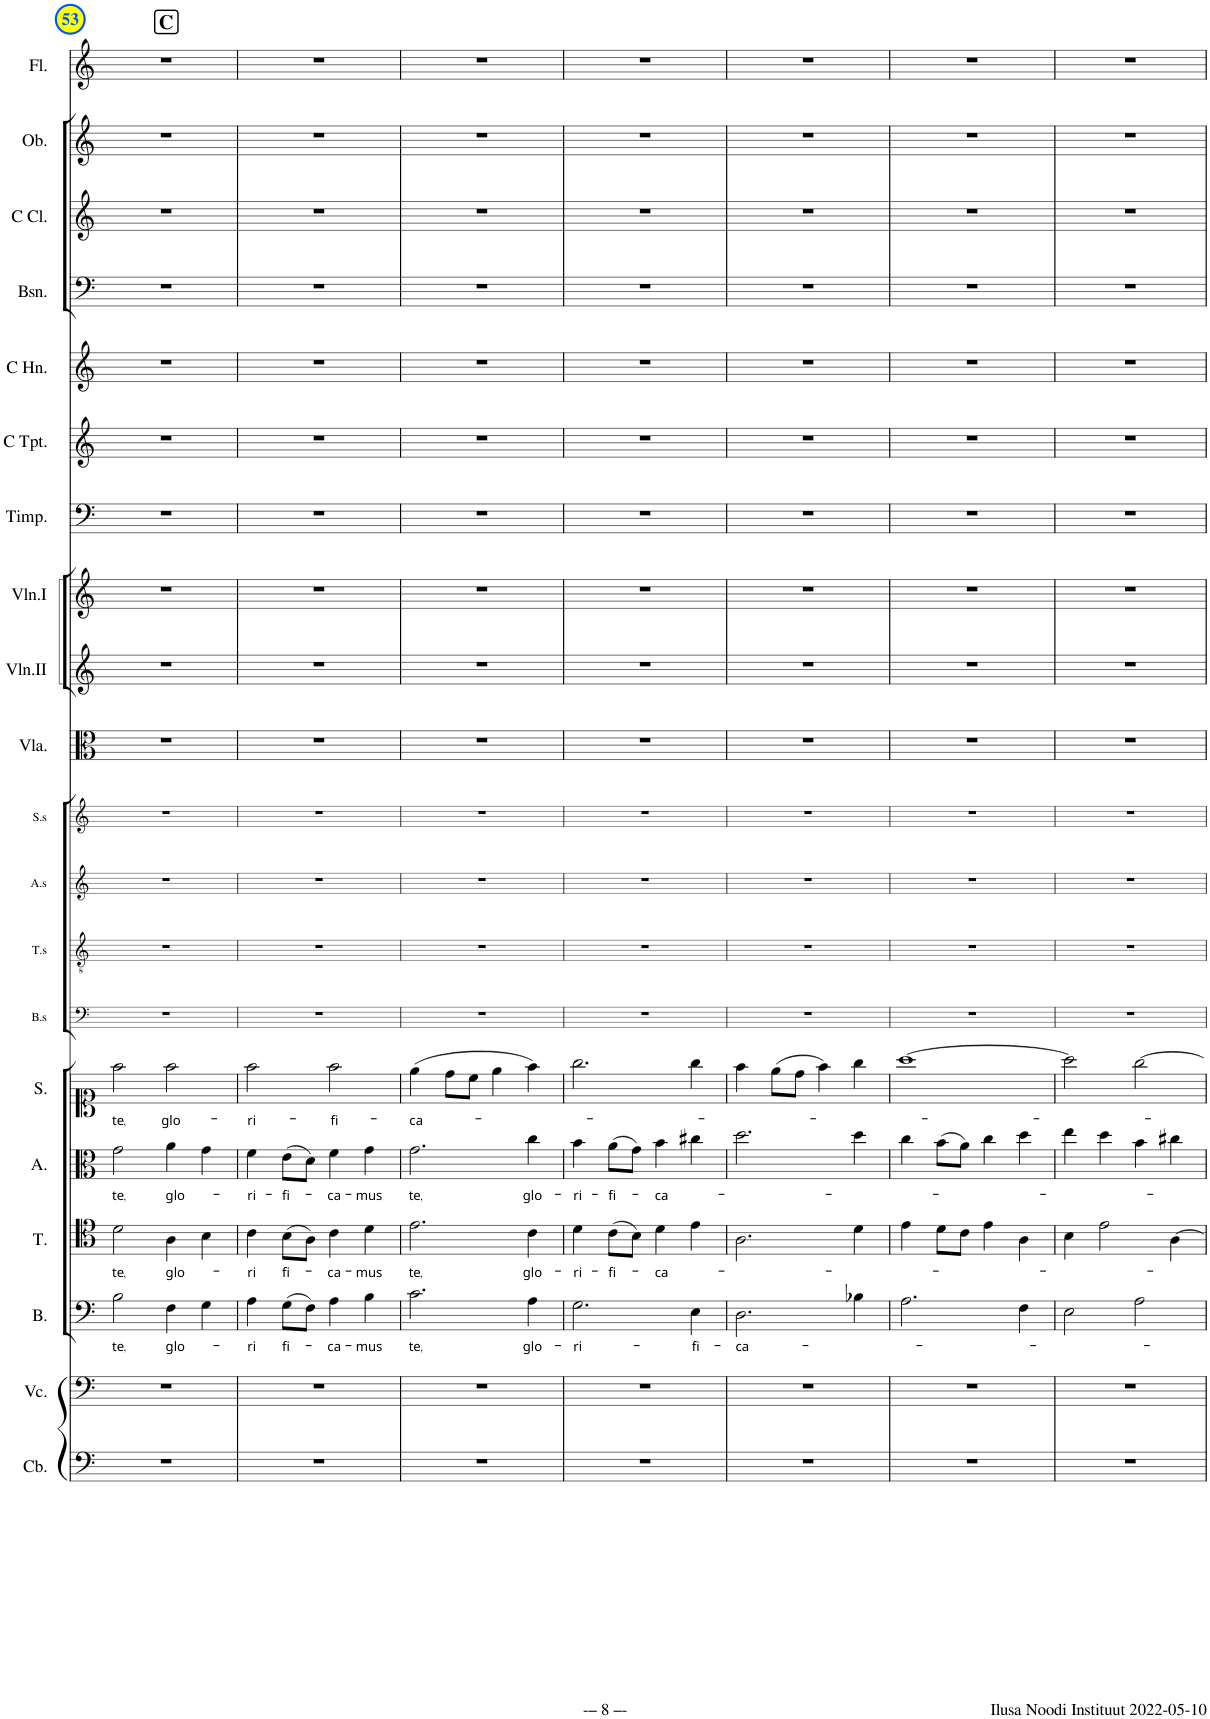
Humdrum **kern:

**kern	**kern	**kern	**text	**kern	**text	**kern	**text	**kern	**text	**kern	**kern	**kern	**kern	**kern	**kern	**kern	**kern	**kern	**kern	**kern	**kern	**kern	**kern
*part20	*part19	*part18	*part18	*part17	*part17	*part16	*part16	*part15	*part15	*part14	*part13	*part12	*part11	*part10	*part9	*part8	*part7	*part6	*part5	*part4	*part3	*part2	*part1
*staff20	*staff19	*staff18	*staff18	*staff17	*staff17	*staff16	*staff16	*staff15	*staff15	*staff14	*staff13	*staff12	*staff11	*staff10	*staff9	*staff8	*staff7	*staff6	*staff5	*staff4	*staff3	*staff2	*staff1
*I"Contrabass	*I"Violoncello	*I"B.	*	*I"T.	*	*I"A.	*	*I"S.	*	*I"Bass solo	*I"Tenor solo	*I"Alto solo	*I"Soprano solo	*I"Viola	*I"Violin II	*I"Violin I	*I"Timpani	*I"C Trumpet	*I"Horn in C	*I"Bassoon	*I"C Clarinet	*I"Oboe	*I"Flute
*I'Cb.	*I'Vc.	*I'B.	*	*I'T.	*	*I'A.	*	*I'S.	*	*I'B.s	*I'T.s	*I'A.s	*I'S.s	*I'Vla.	*I'Vln.II	*I'Vln.I	*I'Timp.	*I'C Tpt.	*	*I'Bsn.	*I'C Cl.	*I'Ob.	*I'Fl.
!!LO:PB:g=z
*clefF4	*clefF4	*clefF4	*	*clefC4	*	*clefC3	*	*clefC1	*	*clefF4	*clefGv2	*clefG2	*clefG2	*clefC3	*clefG2	*clefG2	*clefF4	*clefG2	*clefG2	*clefF4	*clefG2	*clefG2	*clefG2
*Trd7c12	*	*	*	*	*	*	*	*	*	*	*	*	*	*	*	*	*	*	*Trd7c12	*	*Trd1c2	*	*
*k[]	*k[]	*k[]	*	*k[]	*	*k[]	*	*k[]	*	*k[]	*k[]	*k[]	*k[]	*k[]	*k[]	*k[]	*k[]	*k[]	*k[]	*k[]	*k[]	*k[]	*k[]
*M2/2	*M2/2	*M2/2	*	*M2/2	*	*M2/2	*	*M2/2	*	*M2/2	*M2/2	*M2/2	*M2/2	*M2/2	*M2/2	*M2/2	*M2/2	*M2/2	*M2/2	*M2/2	*M2/2	*M2/2	*M2/2
*met(c|)	*met(c|)	*met(c|)	*	*met(c|)	*	*met(c|)	*	*met(c|)	*	*met(c|)	*met(c|)	*met(c|)	*met(c|)	*met(c|)	*met(c|)	*met(c|)	*met(c|)	*met(c|)	*met(c|)	*met(c|)	*met(c|)	*met(c|)	*met(c|)
!!LO:REH:place=s1:a:B:cj:fs=14:t=C:qo=2
=53	=53	=53	=53	=53	=53	=53	=53	=53	=53	=53	=53	=53	=53	=53	=53	=53	=53	=53	=53	=53	=53	=53	=53
!	!	!	!LO:LY:b	!	!LO:LY:b	!	!LO:LY:b	!	!LO:LY:b	!	!	!	!	!	!	!	!	!	!	!	!	!	!
1r	1r	2B\	te,	2d\	te,	2g\	te,	2ff\	te,	1r	1r	1r	1r	1r	1r	1r	1r	1r	1r	1r	1r	1r	1r
!	!	!	!LO:LY:b	!	!LO:LY:b	!	!LO:LY:b	!	!LO:LY:b	!	!	!	!	!	!	!	!	!	!	!	!	!	!
.	.	4F\	glo-	4A\	glo-	4a\	glo-	2ff\	glo-	.	.	.	.	.	.	.	.	.	.	.	.	.	.
.	.	4G\	.	4B\	.	4g\	.	.	.	.	.	.	.	.	.	.	.	.	.	.	.	.	.
=54	=54	=54	=54	=54	=54	=54	=54	=54	=54	=54	=54	=54	=54	=54	=54	=54	=54	=54	=54	=54	=54	=54	=54
!	!	!	!LO:LY:b	!	!LO:LY:b	!	!LO:LY:b	!	!LO:LY:b	!	!	!	!	!	!	!	!	!	!	!	!	!	!
1r	1r	4A\	-ri	4c\	-ri	4f\	-ri-	2ff\	-ri-	1r	1r	1r	1r	1r	1r	1r	1r	1r	1r	1r	1r	1r	1r
!	!	!	!LO:LY:b	!	!LO:LY:b	!	!LO:LY:b	!	!	!	!	!	!	!	!	!	!	!	!	!	!	!	!
.	.	(8G\L	fi-	(8B\L	fi-	(8e\L	-fi-	.	.	.	.	.	.	.	.	.	.	.	.	.	.	.	.
.	.	8F\J)	.	8A\J)	.	8d\J)	.	.	.	.	.	.	.	.	.	.	.	.	.	.	.	.	.
!	!	!	!LO:LY:b	!	!LO:LY:b	!	!LO:LY:b	!	!LO:LY:b	!	!	!	!	!	!	!	!	!	!	!	!	!	!
.	.	4A\	-ca-	4c\	-ca-	4f\	-ca-	2ff\	-fi-	.	.	.	.	.	.	.	.	.	.	.	.	.	.
!	!	!	!LO:LY:b	!	!LO:LY:b	!	!LO:LY:b	!	!	!	!	!	!	!	!	!	!	!	!	!	!	!	!
.	.	4B\	-mus	4d\	-mus	4g\	-mus	.	.	.	.	.	.	.	.	.	.	.	.	.	.	.	.
=55	=55	=55	=55	=55	=55	=55	=55	=55	=55	=55	=55	=55	=55	=55	=55	=55	=55	=55	=55	=55	=55	=55	=55
!	!	!	!LO:LY:b	!	!LO:LY:b	!	!LO:LY:b	!	!LO:LY:b	!	!	!	!	!	!	!	!	!	!	!	!	!	!
1r	1r	2.c\	te,	2.e\	te,	2.g\	te,	(4ee\	-ca-	1r	1r	1r	1r	1r	1r	1r	1r	1r	1r	1r	1r	1r	1r
.	.	.	.	.	.	.	.	8dd\L	.	.	.	.	.	.	.	.	.	.	.	.	.	.	.
.	.	.	.	.	.	.	.	8cc\J	.	.	.	.	.	.	.	.	.	.	.	.	.	.	.
.	.	.	.	.	.	.	.	4ee\	.	.	.	.	.	.	.	.	.	.	.	.	.	.	.
!	!	!	!LO:LY:b	!	!LO:LY:b	!	!LO:LY:b	!	!	!	!	!	!	!	!	!	!	!	!	!	!	!	!
.	.	4A\	glo-	4c\	glo-	4cc\	glo-	4ff\)	.	.	.	.	.	.	.	.	.	.	.	.	.	.	.
=56	=56	=56	=56	=56	=56	=56	=56	=56	=56	=56	=56	=56	=56	=56	=56	=56	=56	=56	=56	=56	=56	=56	=56
!	!	!	!LO:LY:b	!	!LO:LY:b	!	!LO:LY:b	!	!	!	!	!	!	!	!	!	!	!	!	!	!	!	!
1r	1r	2.G\	-ri-	4d\	-ri-	4b\	-ri-	2.gg\	.	1r	1r	1r	1r	1r	1r	1r	1r	1r	1r	1r	1r	1r	1r
!	!	!	!	!	!LO:LY:b	!	!LO:LY:b	!	!	!	!	!	!	!	!	!	!	!	!	!	!	!	!
.	.	.	.	(8c\L	-fi-	(8a\L	-fi-	.	.	.	.	.	.	.	.	.	.	.	.	.	.	.	.
.	.	.	.	8B\J)	.	8g\J)	.	.	.	.	.	.	.	.	.	.	.	.	.	.	.	.	.
!	!	!	!	!	!LO:LY:b	!	!LO:LY:b	!	!	!	!	!	!	!	!	!	!	!	!	!	!	!	!
.	.	.	.	4d\	-ca-	4b\	-ca-	.	.	.	.	.	.	.	.	.	.	.	.	.	.	.	.
!	!	!	!LO:LY:b	!	!	!	!	!	!	!	!	!	!	!	!	!	!	!	!	!	!	!	!
.	.	4E\	-fi-	4e\	.	4cc#X\	.	4gg\	.	.	.	.	.	.	.	.	.	.	.	.	.	.	.
=57	=57	=57	=57	=57	=57	=57	=57	=57	=57	=57	=57	=57	=57	=57	=57	=57	=57	=57	=57	=57	=57	=57	=57
!	!	!	!LO:LY:b	!	!	!	!	!	!	!	!	!	!	!	!	!	!	!	!	!	!	!	!
1r	1r	2.D\	-ca-	2.A\	.	2.dd\	.	4ff\	.	1r	1r	1r	1r	1r	1r	1r	1r	1r	1r	1r	1r	1r	1r
.	.	.	.	.	.	.	.	(8ee\L	.	.	.	.	.	.	.	.	.	.	.	.	.	.	.
.	.	.	.	.	.	.	.	8dd\J	.	.	.	.	.	.	.	.	.	.	.	.	.	.	.
.	.	.	.	.	.	.	.	4ff\)	.	.	.	.	.	.	.	.	.	.	.	.	.	.	.
.	.	4B-X\	.	4d\	.	4dd\	.	4gg\	.	.	.	.	.	.	.	.	.	.	.	.	.	.	.
=58	=58	=58	=58	=58	=58	=58	=58	=58	=58	=58	=58	=58	=58	=58	=58	=58	=58	=58	=58	=58	=58	=58	=58
1r	1r	2.A\	.	4e\	.	4cc\	.	[1aa	.	1r	1r	1r	1r	1r	1r	1r	1r	1r	1r	1r	1r	1r	1r
.	.	.	.	8d\L	.	(8b\L	.	.	.	.	.	.	.	.	.	.	.	.	.	.	.	.	.
.	.	.	.	8c\J	.	8a\J)	.	.	.	.	.	.	.	.	.	.	.	.	.	.	.	.	.
.	.	.	.	4e\	.	4cc\	.	.	.	.	.	.	.	.	.	.	.	.	.	.	.	.	.
.	.	4F\	.	4A\	.	4dd\	.	.	.	.	.	.	.	.	.	.	.	.	.	.	.	.	.
=59	=59	=59	=59	=59	=59	=59	=59	=59	=59	=59	=59	=59	=59	=59	=59	=59	=59	=59	=59	=59	=59	=59	=59
1r	1r	2E\	.	4B\	.	4ee\	.	2aa\]	.	1r	1r	1r	1r	1r	1r	1r	1r	1r	1r	1r	1r	1r	1r
.	.	.	.	2e\	.	4dd\	.	.	.	.	.	.	.	.	.	.	.	.	.	.	.	.	.
.	.	2A\	.	.	.	4b\	.	[2gg\	.	.	.	.	.	.	.	.	.	.	.	.	.	.	.
.	.	.	.	[4A\	.	4cc#X\	.	.	.	.	.	.	.	.	.	.	.	.	.	.	.	.	.
=	=	=	=	=	=	=	=	=	=	=	=	=	=	=	=	=	=	=	=	=	=	=	=
*-	*-	*-	*-	*-	*-	*-	*-	*-	*-	*-	*-	*-	*-	*-	*-	*-	*-	*-	*-	*-	*-	*-	*-
